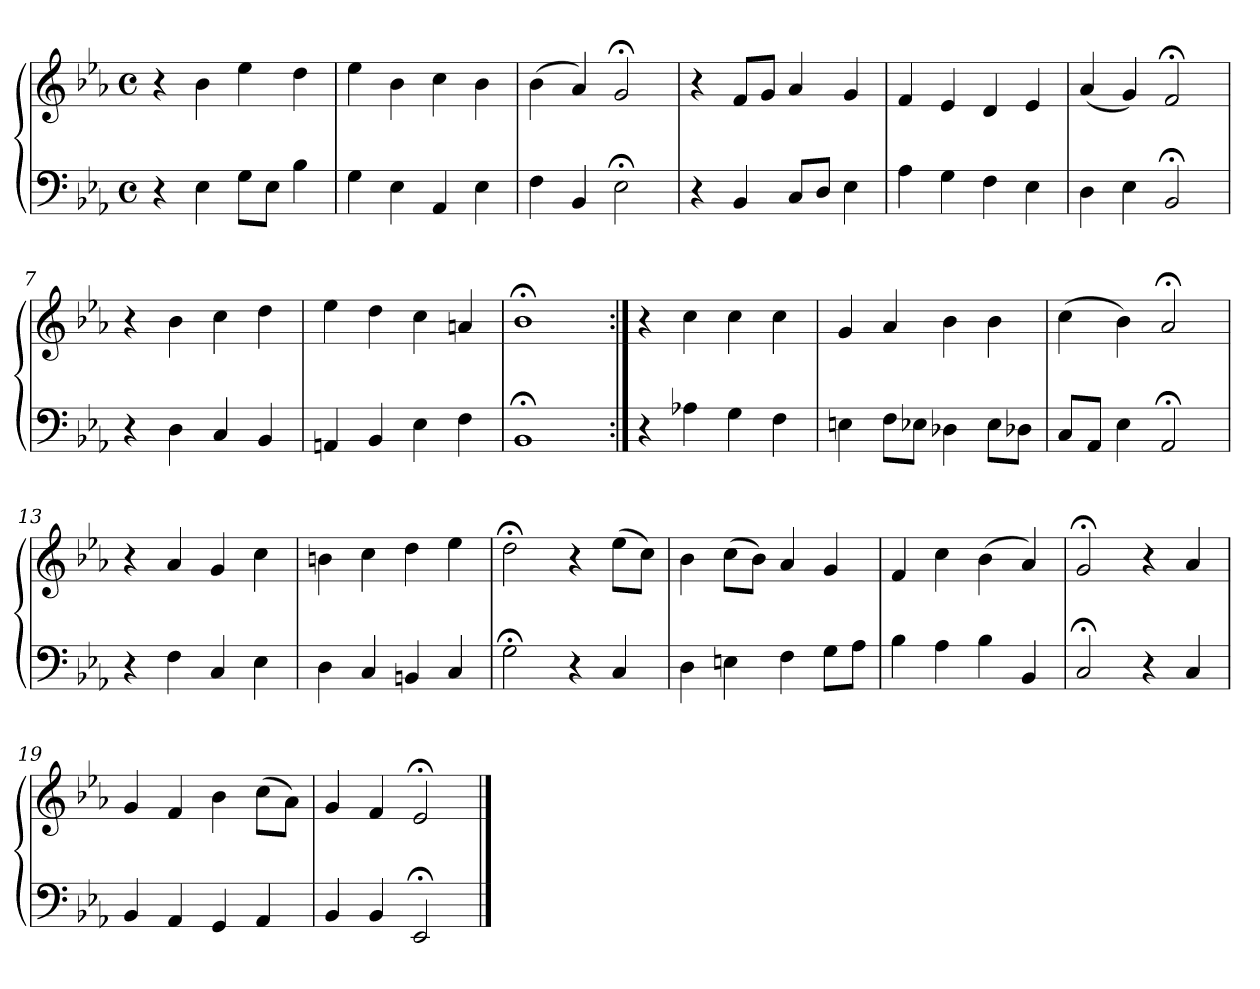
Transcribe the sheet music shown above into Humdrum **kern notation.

**kern	**kern
*part1	*part1
*staff2	*staff1
*clefF4	*clefG2
*k[b-e-a-]	*k[b-e-a-]
*M4/4	*M4/4
*met(c)	*met(c)
=1	=1
4r	4r
4E-	4b-
8GL	4ee-
8E-J	.
4B-	4dd
=2	=2
4G	4ee-
4E-	4b-
4AA-	4cc
4E-	4b-
=3	=3
4F	(4b-
4BB-	4a-)
2E-;<	2g;<
=4	=4
4r	4r
4BB-	8fL
.	8gJ
8CL	4a-
8DJ	.
4E-	4g
=5	=5
4A-	4f
4G	4e-
4F	4d
4E-	4e-
=6	=6
4D	(4a-
4E-	4g)
2BB-;<	2f;<
=7	=7
4r	4r
4D	4b-
4C	4cc
4BB-	4dd
!!LO:LB:g=z
=8	=8
4AAn	4ee-
4BB-	4dd
4E-	4cc
4F	4an
=9	=9
1BB-;<	1b-;<
=10:|!	=10:|!
4r	4r
4A-X	4cc
4G	4cc
4F	4cc
=11	=11
4En	4g
8FL	4a-
8E-XJ	.
4D-X	4b-
8E-L	4b-
8D-XJ	.
=12	=12
8CL	(4cc
8AA-J	.
4E-	4b-)
2AA-;<	2a-;<
=13	=13
4r	4r
4F	4a-
4C	4g
4E-	4cc
=14	=14
4D	4bn
4C	4cc
4BBn	4dd
4C	4ee-
!!LO:LB:g=z
=15	=15
2G;<	2dd;<
4r	4r
4C	(8ee-L
.	8ccJ)
=16	=16
4D	4b-
4En	(8ccL
.	8b-J)
4F	4a-
8GL	4g
8A-J	.
=17	=17
4B-	4f
4A-	4cc
4B-	(4b-
4BB-	4a-)
=18	=18
2C;<	2g;<
4r	4r
4C	4a-
=19	=19
4BB-	4g
4AA-	4f
4GG	4b-
4AA-	(8ccL
.	8a-J)
=20	=20
4BB-	4g
4BB-	4f
2EE-;<	2e-;<
==	==
*-	*-
